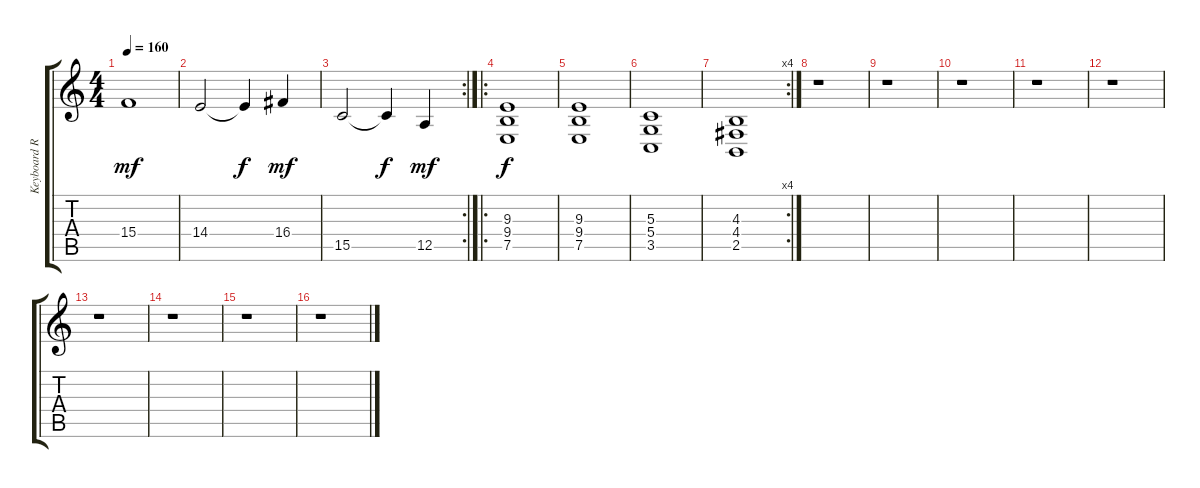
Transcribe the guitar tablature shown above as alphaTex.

\track ("Keyboard Rythem" "Keyboard R") {instrument stringensemble2}
\staff {score tabs}
\tuning (E4 B3 G3 D3 A2 E2) {hide}
\ts (4 4)
\tempo 160
\clef g2
\ks c
15.4.1{dy mf} |
14.4.2 14.4{t}.4{dy f} 16.4.4{dy mf} |
\rc 2
15.5.2 15.5{t}.4{dy f} 12.5.4{dy mf} |
\ro
(9.3 9.4 7.5).1{dy f volume 14} |
(9.3 9.4 7.5).1 |
(5.3 5.4 3.5).1 |
\rc 4
(4.3 4.4 2.5).1 |
r.1 |
r.1 |
r.1 |
r.1 |
r.1 |
r.1 |
r.1 |
r.1 |
r.1
